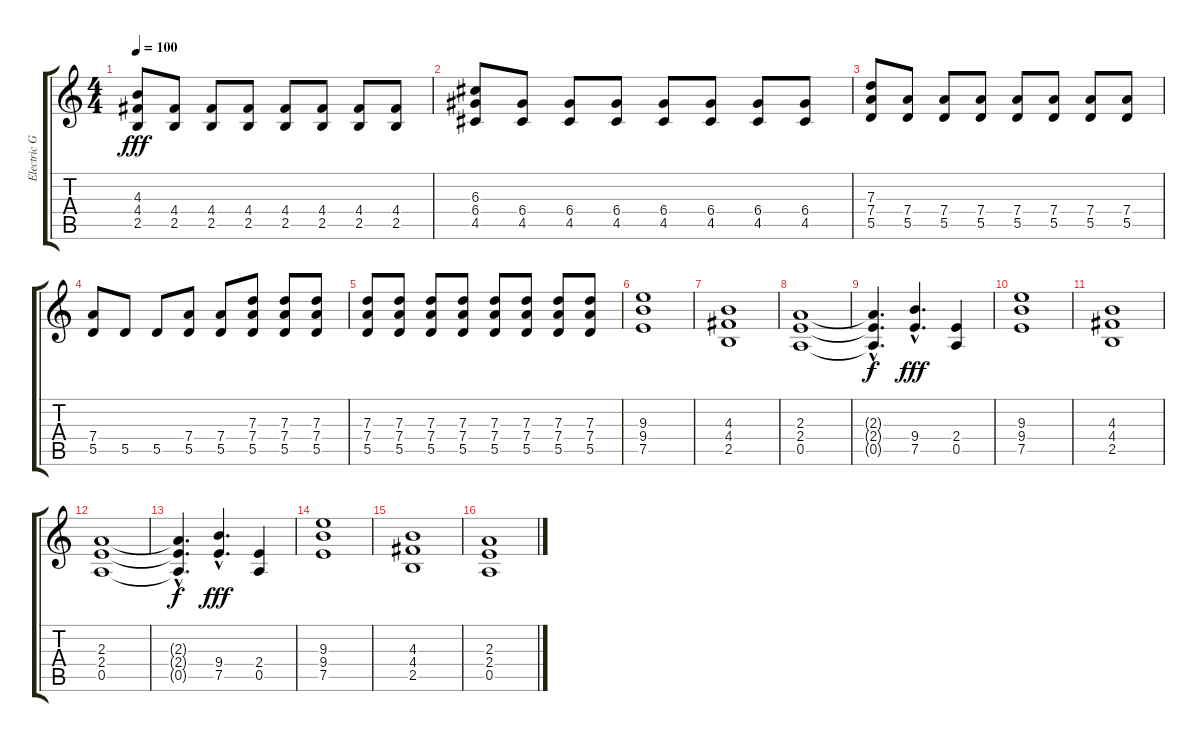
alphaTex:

\track ("Electric Guitar/Solo" "Electric G") {instrument distortionguitar}
\staff {score tabs}
\tuning (E4 B3 G3 D3 A2 E2) {hide}
\ts (4 4)
\tempo 100
\clef g2
\ks c
(4.3 4.4 2.5).8{dy fff} (4.4 2.5).8 (4.4 2.5).8 (4.4 2.5).8 (4.4 2.5).8 (4.4 2.5).8 (4.4 2.5).8 (4.4 2.5).8 |
(6.3 6.4 4.5).8 (6.4 4.5).8 (6.4 4.5).8 (6.4 4.5).8 (6.4 4.5).8 (6.4 4.5).8 (6.4 4.5).8 (6.4 4.5).8 |
(7.3 7.4 5.5).8 (7.4 5.5).8 (7.4 5.5).8 (7.4 5.5).8 (7.4 5.5).8 (7.4 5.5).8 (7.4 5.5).8 (7.4 5.5).8 |
(7.4 5.5).8 5.5.8 5.5.8 (7.4 5.5).8 (7.4 5.5).8 (7.3 7.4 5.5).8 (7.3 7.4 5.5).8 (7.3 7.4 5.5).8 |
(7.3 7.4 5.5).8 (7.3 7.4 5.5).8 (7.3 7.4 5.5).8 (7.3 7.4 5.5).8 (7.3 7.4 5.5).8 (7.3 7.4 5.5).8 (7.3 7.4 5.5).8 (7.3 7.4 5.5).8 |
(9.3 9.4 7.5).1 |
(4.3 4.4 2.5).1 |
(2.3 2.4 0.5).1 |
(2.3{hac t} 2.4{hac t} 0.5{hac t}).4{d dy f} (9.4{hac} 7.5{hac}).4{d dy fff} (2.4 0.5).4 |
(9.3 9.4 7.5).1 |
(4.3 4.4 2.5).1 |
(2.3 2.4 0.5).1 |
(2.3{hac t} 2.4{hac t} 0.5{hac t}).4{d dy f} (9.4{hac} 7.5{hac}).4{d dy fff} (2.4 0.5).4 |
(9.3 9.4 7.5).1 |
(4.3 4.4 2.5).1 |
(2.3 2.4 0.5).1
